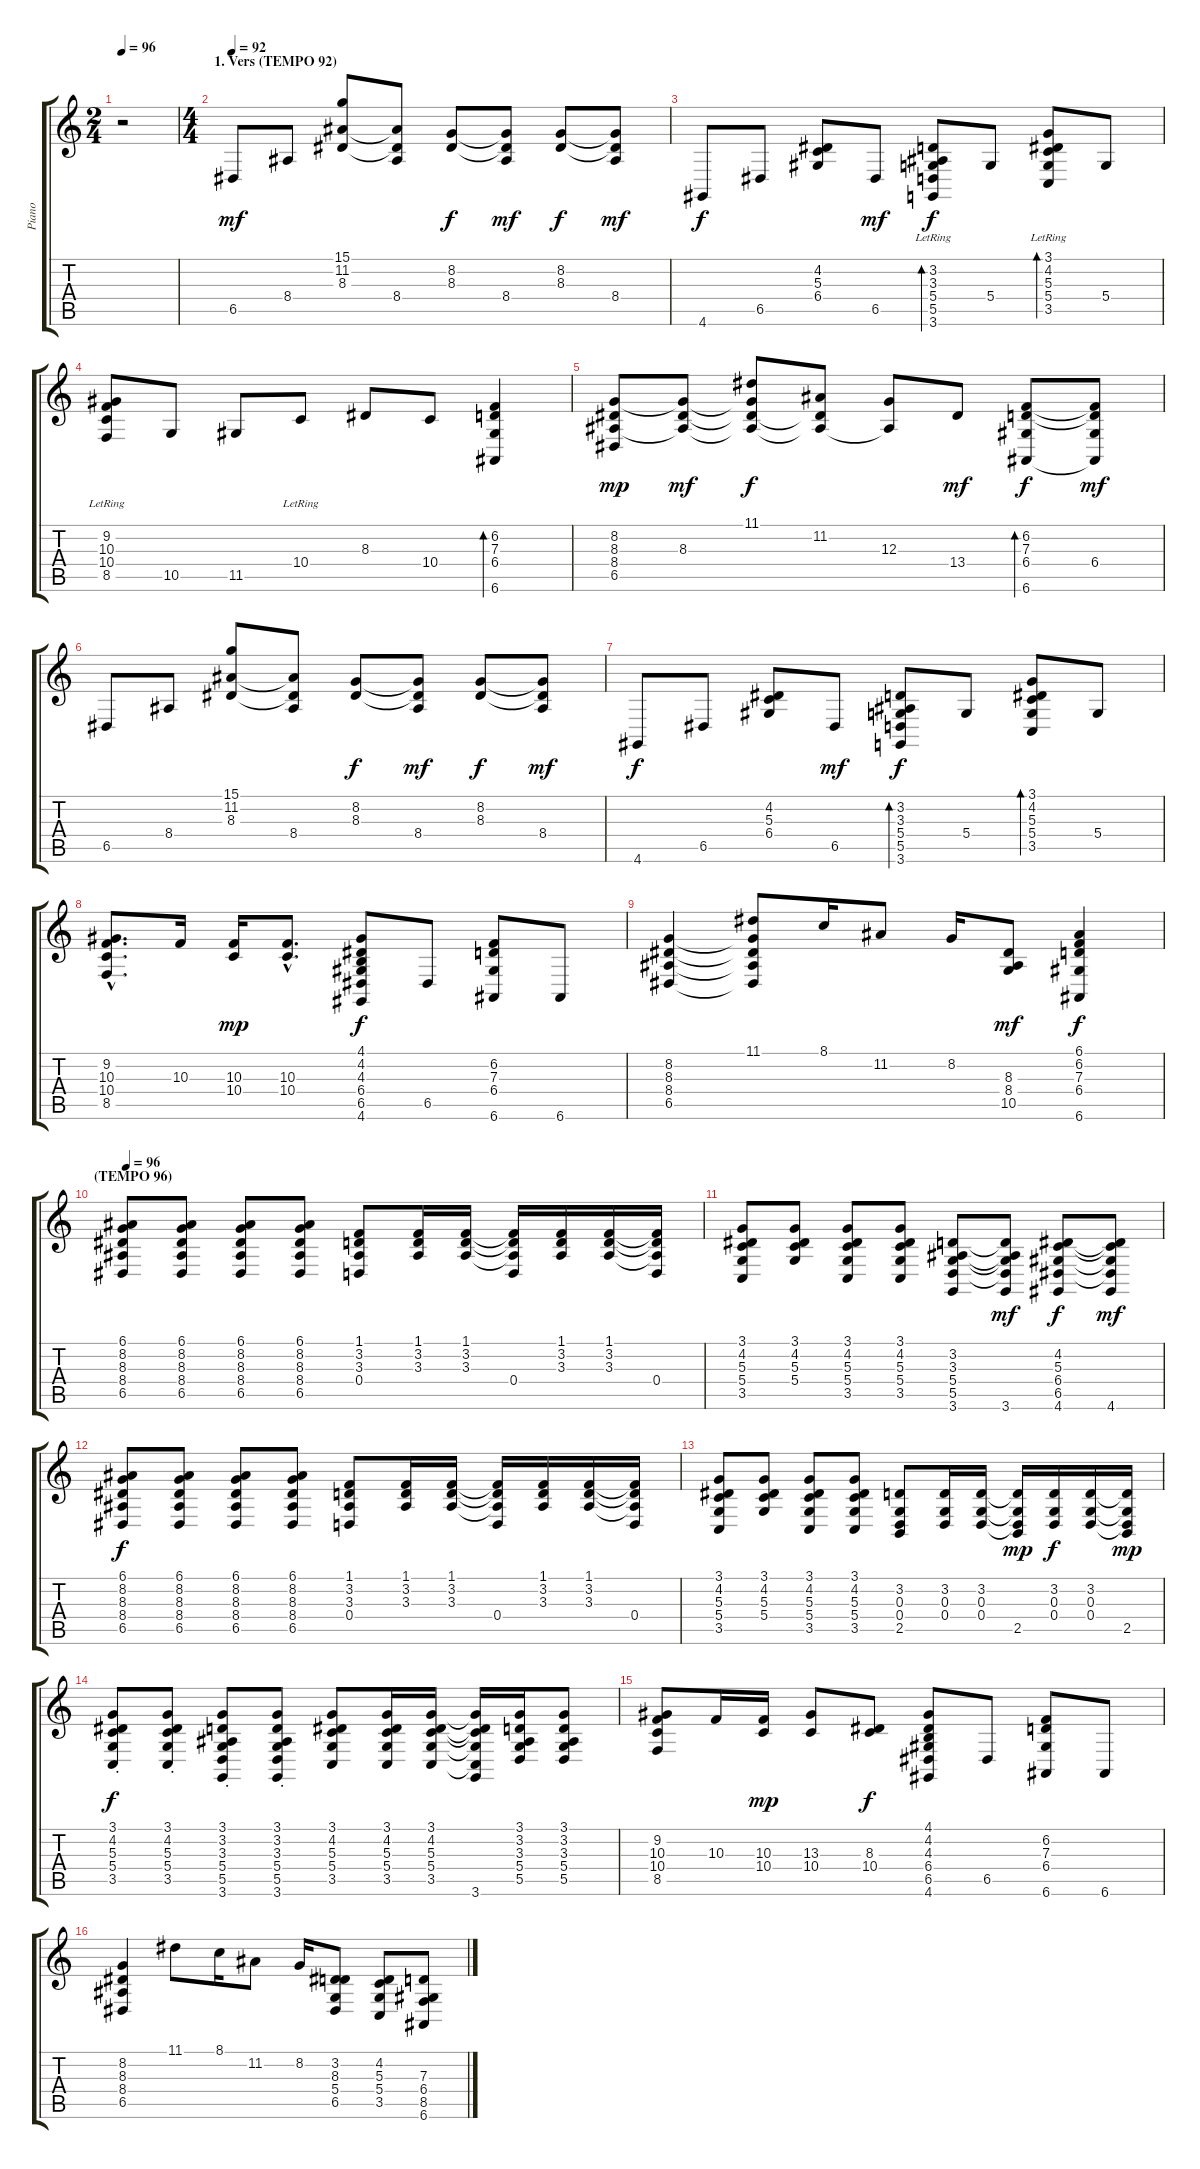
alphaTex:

\track ("Piano" "Piano") {instrument brightacousticpiano}
\staff {score tabs}
\tuning (E4 B3 G3 D3 A2 E2) {hide}
\ts (2 4)
\tempo 96
\clef g2
\ks c
r.2{dy mf instrument brightacousticpiano} |
\ts (4 4)
\section ("" "1. Vers (TEMPO 92)")
\tempo 92
6.5.8 8.4.8 (15.1 11.2 8.3).8 (11.2{t} 8.3{t} 8.4).8 (8.2 8.3).8{dy f} (8.2{t} 8.3{t} 8.4).8{dy mf} (8.2 8.3).8{dy f} (8.2{t} 8.3{t} 8.4).8{dy mf} |
4.6.8{dy f} 6.5.8 (4.2 5.3 6.4).8 6.5.8{dy mf} (3.2{lr} 3.3{lr} 5.4 5.5{lr} 3.6{lr}).8{bd 30 dy f} 5.4.8 (3.1{lr} 4.2{lr} 5.3{lr} 5.4 3.5{lr}).8{bd 30} 5.4.8 |
(9.2{lr} 10.3{lr} 10.4 8.5).8 10.5.8 11.5.8 10.4{lr}.8 8.3.8 10.4.8 (6.2 7.3 6.4 6.6).4{bd 30} |
(8.2 8.3 8.4 6.5).8{dy mp} (8.2{t} 8.3 8.4{t}).8{dy mf} (11.1 8.2{t} 8.3{t} 8.4{t}).8{dy f} (11.2 8.3{t} 8.4{t}).8 (12.3 8.4{t}).8 13.4.8{dy mf} (6.2 7.3 6.4 6.6).8{bd 30 dy f} (6.2{t} 7.3{t} 6.4 6.6{t}).8{dy mf} |
6.5.8 8.4.8 (15.1 11.2 8.3).8 (11.2{t} 8.3{t} 8.4).8 (8.2 8.3).8{dy f} (8.2{t} 8.3{t} 8.4).8{dy mf} (8.2 8.3).8{dy f} (8.2{t} 8.3{t} 8.4).8{dy mf} |
4.6.8{dy f} 6.5.8 (4.2 5.3 6.4).8 6.5.8{dy mf} (3.2 3.3 5.4 5.5 3.6).8{bd 30 dy f} 5.4.8 (3.1 4.2 5.3 5.4 3.5).8{bd 30} 5.4.8 |
(9.2{hac} 10.3{hac} 10.4{hac} 8.5{hac}).8{d} 10.3.16 (10.3 10.4).16{dy mp} (10.3{hac} 10.4{hac}).8{d} (4.1 4.2 4.3 6.4 6.5 4.6).8{dy f} 6.5.8 (6.2 7.3 6.4 6.6).8 6.6.8 |
(8.2 8.3 8.4 6.5).4 (11.1 8.2{t} 8.3{t} 8.4{t} 6.5{t}).8 8.1.16 11.2.8 8.2.16 (8.3 8.4 10.5).8{dy mf} (6.1 6.2 7.3 6.4 6.6).4{dy f} |
\section ("" "(TEMPO 96)")
\tempo 96
(6.1 8.2 8.3 8.4 6.5).8 (6.1 8.2 8.3 8.4 6.5).8 (6.1 8.2 8.3 8.4 6.5).8 (6.1 8.2 8.3 8.4 6.5).8 (1.1 3.2 3.3 0.4).8 (1.1 3.2 3.3).16 (1.1 3.2 3.3).16 (1.1{t} 3.2{t} 3.3{t} 0.4).16 (1.1 3.2 3.3).16 (1.1 3.2 3.3).16 (1.1{t} 3.2{t} 3.3{t} 0.4).16 |
(3.1 4.2 5.3 5.4 3.5).8 (3.1 4.2 5.3 5.4).8 (3.1 4.2 5.3 5.4 3.5).8 (3.1 4.2 5.3 5.4 3.5).8 (3.2 3.3 5.4 5.5 3.6).8 (3.2{t} 3.3{t} 5.4{t} 5.5{t} 3.6).8{dy mf} (4.2 5.3 6.4 6.5 4.6).8{dy f} (4.2{t} 5.3{t} 6.4{t} 6.5{t} 4.6).8{dy mf} |
(6.1 8.2 8.3 8.4 6.5).8{dy f} (6.1 8.2 8.3 8.4 6.5).8 (6.1 8.2 8.3 8.4 6.5).8 (6.1 8.2 8.3 8.4 6.5).8 (1.1 3.2 3.3 0.4).8 (1.1 3.2 3.3).16 (1.1 3.2 3.3).16 (1.1{t} 3.2{t} 3.3{t} 0.4).16 (1.1 3.2 3.3).16 (1.1 3.2 3.3).16 (1.1{t} 3.2{t} 3.3{t} 0.4).16 |
(3.1 4.2 5.3 5.4 3.5).8 (3.1 4.2 5.3 5.4).8 (3.1 4.2 5.3 5.4 3.5).8 (3.1 4.2 5.3 5.4 3.5).8 (3.2 0.3 0.4 2.5).8 (3.2 0.3 0.4).16 (3.2 0.3 0.4).16 (3.2{t} 0.3{t} 0.4{t} 2.5).16{dy mp} (3.2 0.3 0.4).16{dy f} (3.2 0.3 0.4).16 (3.2{t} 0.3{t} 0.4{t} 2.5).16{dy mp} |
(3.1{st} 4.2 5.3 5.4 3.5).8{dy f} (3.1{st} 4.2 5.3 5.4 3.5).8 (3.1{st} 3.2 3.3 5.4 5.5 3.6).8 (3.1{st} 3.2 3.3 5.4 5.5 3.6).8 (3.1 4.2 5.3 5.4 3.5).8 (3.1 4.2 5.3 5.4 3.5).16 (3.1 4.2 5.3 5.4 3.5).16 (3.1{t} 4.2{t} 5.3{t} 5.4{t} 3.5{t} 3.6).16 (3.1 3.2 3.3 5.4 5.5).16 (3.1 3.2 3.3 5.4 5.5).8 |
(9.2 10.3 10.4 8.5).8 10.3.16 (10.3 10.4).16{dy mp} (13.3 10.4).8 (8.3 10.4).8{dy f} (4.1 4.2 4.3 6.4 6.5 4.6).8 6.5.8 (6.2 7.3 6.4 6.6).8 6.6.8 |
(8.2 8.3 8.4 6.5).4 11.1.8 8.1.16 11.2.8 8.2.16 (3.2 8.3 5.4 6.5).8 (4.2 5.3 5.4 3.5).8 (7.3 6.4 8.5 6.6).8
